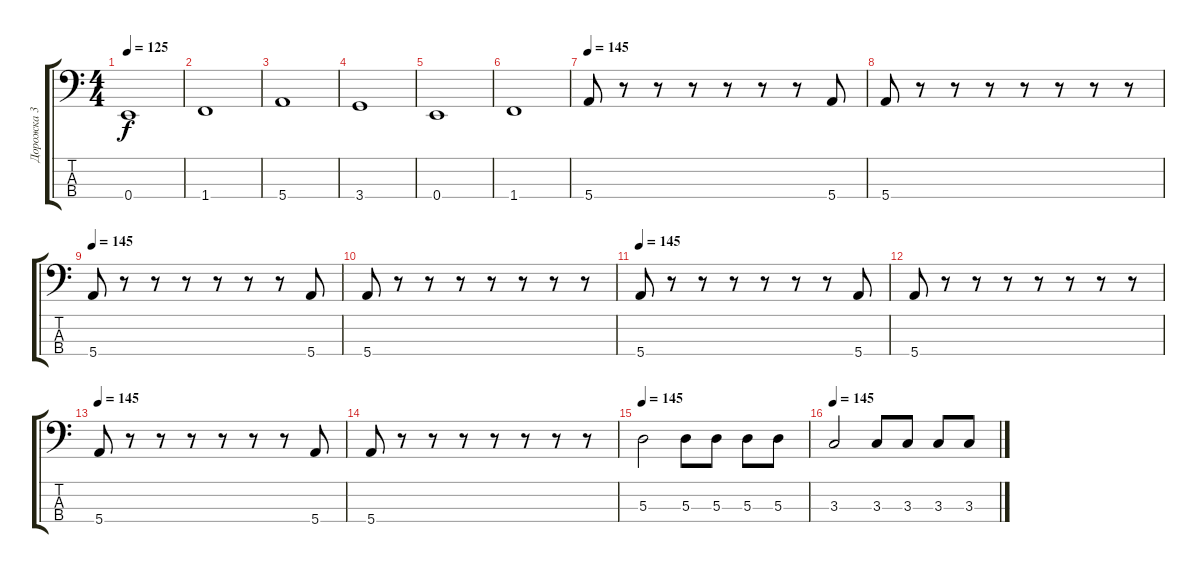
\track ("Дорожка 3" "Дорожка 3") {instrument electricbassfinger}
\staff {score tabs}
\tuning (G2 D2 A1 E1) {hide}
\ts (4 4)
\tempo 125
\clef f4
\ks c
0.4.1{dy f} |
1.4.1 |
5.4.1 |
3.4.1 |
0.4.1 |
1.4.1 |
\tempo 145
5.4.8 r.8 r.8 r.8 r.8 r.8 r.8 5.4.8 |
5.4.8 r.8 r.8 r.8 r.8 r.8 r.8 r.8 |
\tempo 145
5.4.8 r.8 r.8 r.8 r.8 r.8 r.8 5.4.8 |
5.4.8 r.8 r.8 r.8 r.8 r.8 r.8 r.8 |
\tempo 145
5.4.8 r.8 r.8 r.8 r.8 r.8 r.8 5.4.8 |
5.4.8 r.8 r.8 r.8 r.8 r.8 r.8 r.8 |
\tempo 145
5.4.8 r.8 r.8 r.8 r.8 r.8 r.8 5.4.8 |
5.4.8 r.8 r.8 r.8 r.8 r.8 r.8 r.8 |
\tempo 145
5.3.2 5.3.8 5.3.8 5.3.8 5.3.8 |
\tempo 145
3.3.2 3.3.8 3.3.8 3.3.8 3.3.8
